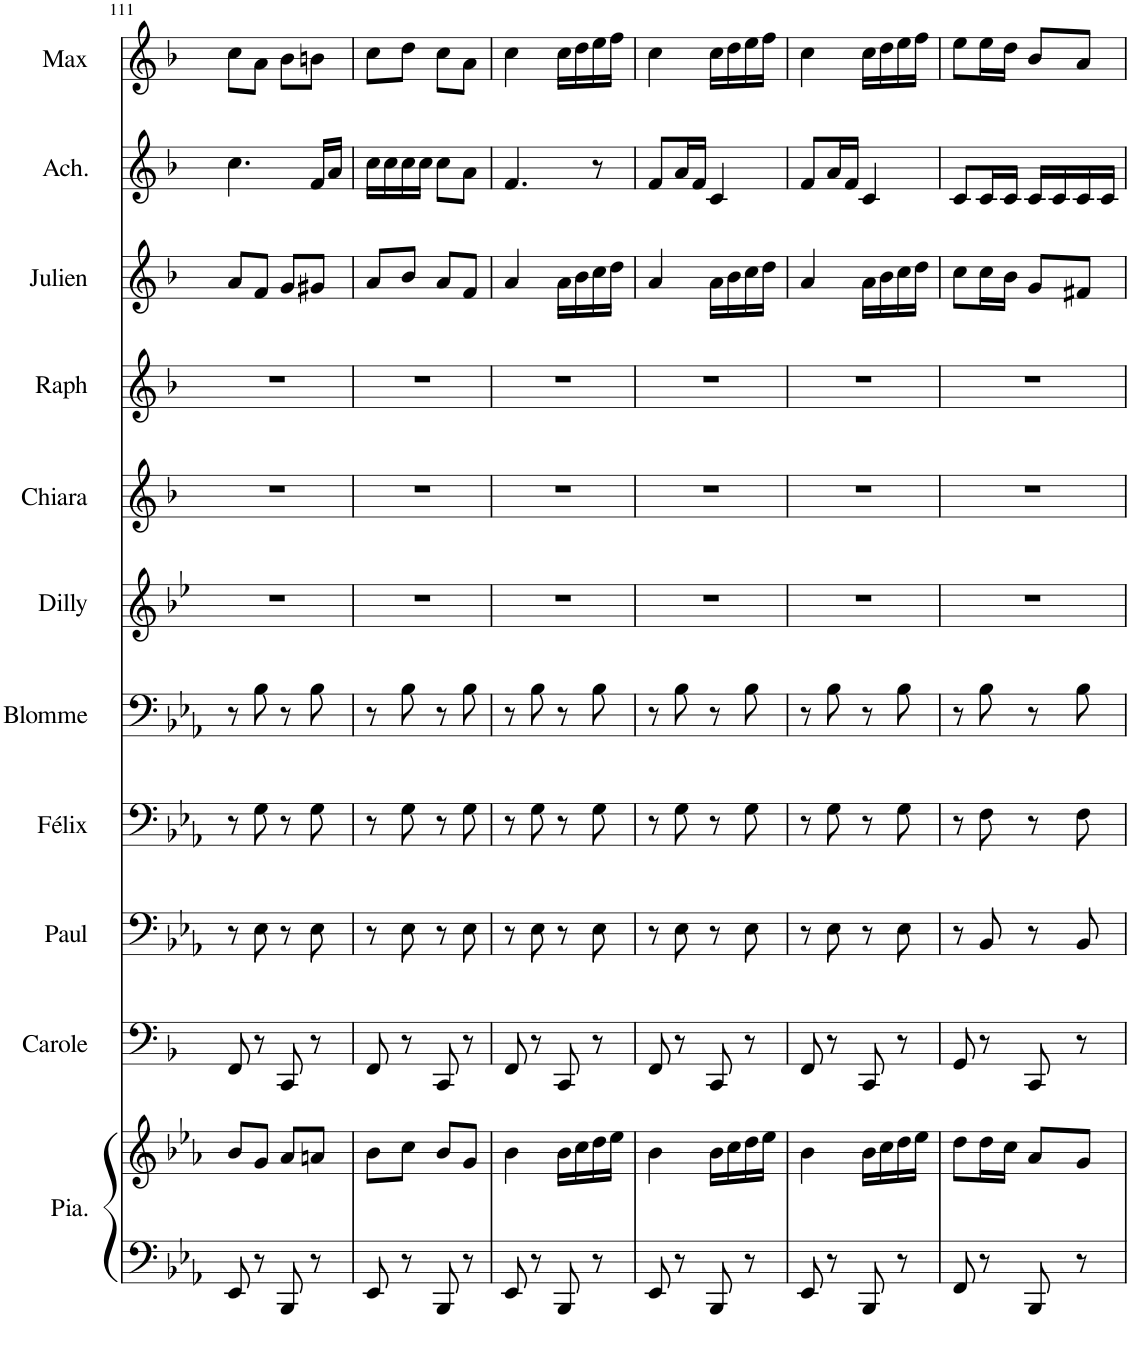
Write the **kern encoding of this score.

**kern	**kern	**kern	**kern	**kern	**kern	**kern	**kern	**kern	**kern	**kern	**kern
*part11	*part11	*part10	*part9	*part8	*part7	*part6	*part5	*part4	*part3	*part2	*part1
*staff12	*staff11	*staff10	*staff9	*staff8	*staff7	*staff6	*staff5	*staff4	*staff3	*staff2	*staff1
*I"Piano	*	*I"Carole	*I"Paul	*I"Félix	*I"Blomme	*I"Dilly	*I"Chiara	*I"Raphaël	*I"Frou-Frou	*I"Achille	*I"Maxime
*I'Pia.	*	*I'Carole	*I'Paul	*I'Félix	*I'Blomme	*I'Dilly	*I'Chiara	*I'Raph	*	*I'Ach.	*I'Max
!!LO:PB:g=z
*clefF4	*clefG2	*clefF4	*clefF4	*clefF4	*clefF4	*clefG2	*clefG2	*clefG2	*clefG2	*clefG2	*clefG2
*	*	*Trd1c2	*	*	*	*Trd4c7	*Trd1c2	*Trd1c2	*Trd1c2	*Trd1c2	*Trd1c2
*k[b-e-a-]	*k[b-e-a-]	*k[b-]	*k[b-e-a-]	*k[b-e-a-]	*k[b-e-a-]	*k[b-e-]	*k[b-]	*k[b-]	*k[b-]	*k[b-]	*k[b-]
*M2/4	*M2/4	*M2/4	*M2/4	*M2/4	*M2/4	*M2/4	*M2/4	*M2/4	*M2/4	*M2/4	*M2/4
=111	=111	=111	=111	=111	=111	=111	=111	=111	=111	=111	=111
8EE-/	8b-/L	8FF/	8r	8r	8r	2r	2r	2r	8a/L	4.cc\	8cc\L
8r	8g/J	8r	8E-\	8G\	8B-\	.	.	.	8f/J	.	8a\J
8BBB-/	8a-/L	8CC/	8r	8r	8r	.	.	.	8g/L	.	8b-\L
8r	8an/J	8r	8E-\	8G\	8B-\	.	.	.	8g#X/J	16f/LL	8bn\J
.	.	.	.	.	.	.	.	.	.	16a/JJ	.
=112	=112	=112	=112	=112	=112	=112	=112	=112	=112	=112	=112
8EE-/	8b-\L	8FF/	8r	8r	8r	2r	2r	2r	8a/L	16cc\LL	8cc\L
.	.	.	.	.	.	.	.	.	.	16cc\	.
8r	8cc\J	8r	8E-\	8G\	8B-\	.	.	.	8b-/J	16cc\	8dd\J
.	.	.	.	.	.	.	.	.	.	16cc\JJ	.
8BBB-/	8b-/L	8CC/	8r	8r	8r	.	.	.	8a/L	8cc\L	8cc\L
8r	8g/J	8r	8E-\	8G\	8B-\	.	.	.	8f/J	8a\J	8a\J
=113	=113	=113	=113	=113	=113	=113	=113	=113	=113	=113	=113
8EE-/	4b-\	8FF/	8r	8r	8r	2r	2r	2r	4a/	4.f/	4cc\
8r	.	8r	8E-\	8G\	8B-\	.	.	.	.	.	.
8BBB-/	16b-\LL	8CC/	8r	8r	8r	.	.	.	16a\LL	.	16cc\LL
.	16cc\	.	.	.	.	.	.	.	16b-\	.	16dd\
8r	16dd\	8r	8E-\	8G\	8B-\	.	.	.	16cc\	8r	16ee\
.	16ee-\JJ	.	.	.	.	.	.	.	16dd\JJ	.	16ff\JJ
=114	=114	=114	=114	=114	=114	=114	=114	=114	=114	=114	=114
8EE-/	4b-\	8FF/	8r	8r	8r	2r	2r	2r	4a/	8f/L	4cc\
8r	.	8r	8E-\	8G\	8B-\	.	.	.	.	16a/L	.
.	.	.	.	.	.	.	.	.	.	16f/JJ	.
8BBB-/	16b-\LL	8CC/	8r	8r	8r	.	.	.	16a\LL	4c/	16cc\LL
.	16cc\	.	.	.	.	.	.	.	16b-\	.	16dd\
8r	16dd\	8r	8E-\	8G\	8B-\	.	.	.	16cc\	.	16ee\
.	16ee-\JJ	.	.	.	.	.	.	.	16dd\JJ	.	16ff\JJ
=115	=115	=115	=115	=115	=115	=115	=115	=115	=115	=115	=115
8EE-/	4b-\	8FF/	8r	8r	8r	2r	2r	2r	4a/	8f/L	4cc\
8r	.	8r	8E-\	8G\	8B-\	.	.	.	.	16a/L	.
.	.	.	.	.	.	.	.	.	.	16f/JJ	.
8BBB-/	16b-\LL	8CC/	8r	8r	8r	.	.	.	16a\LL	4c/	16cc\LL
.	16cc\	.	.	.	.	.	.	.	16b-\	.	16dd\
8r	16dd\	8r	8E-\	8G\	8B-\	.	.	.	16cc\	.	16ee\
.	16ee-\JJ	.	.	.	.	.	.	.	16dd\JJ	.	16ff\JJ
=116	=116	=116	=116	=116	=116	=116	=116	=116	=116	=116	=116
8FF/	8dd\L	8GG/	8r	8r	8r	2r	2r	2r	8cc\L	8c/L	8ee\L
8r	16dd\L	8r	8BB-/	8F\	8B-\	.	.	.	16cc\L	16c/L	16ee\L
.	16cc\JJ	.	.	.	.	.	.	.	16b-\JJ	16c/JJ	16dd\JJ
8BBB-/	8a-/L	8CC/	8r	8r	8r	.	.	.	8g/L	16c/LL	8b-/L
.	.	.	.	.	.	.	.	.	.	16c/	.
8r	8g/J	8r	8BB-/	8F\	8B-\	.	.	.	8f#X/J	16c/	8a/J
.	.	.	.	.	.	.	.	.	.	16c/JJ	.
=	=	=	=	=	=	=	=	=	=	=	=
*-	*-	*-	*-	*-	*-	*-	*-	*-	*-	*-	*-
